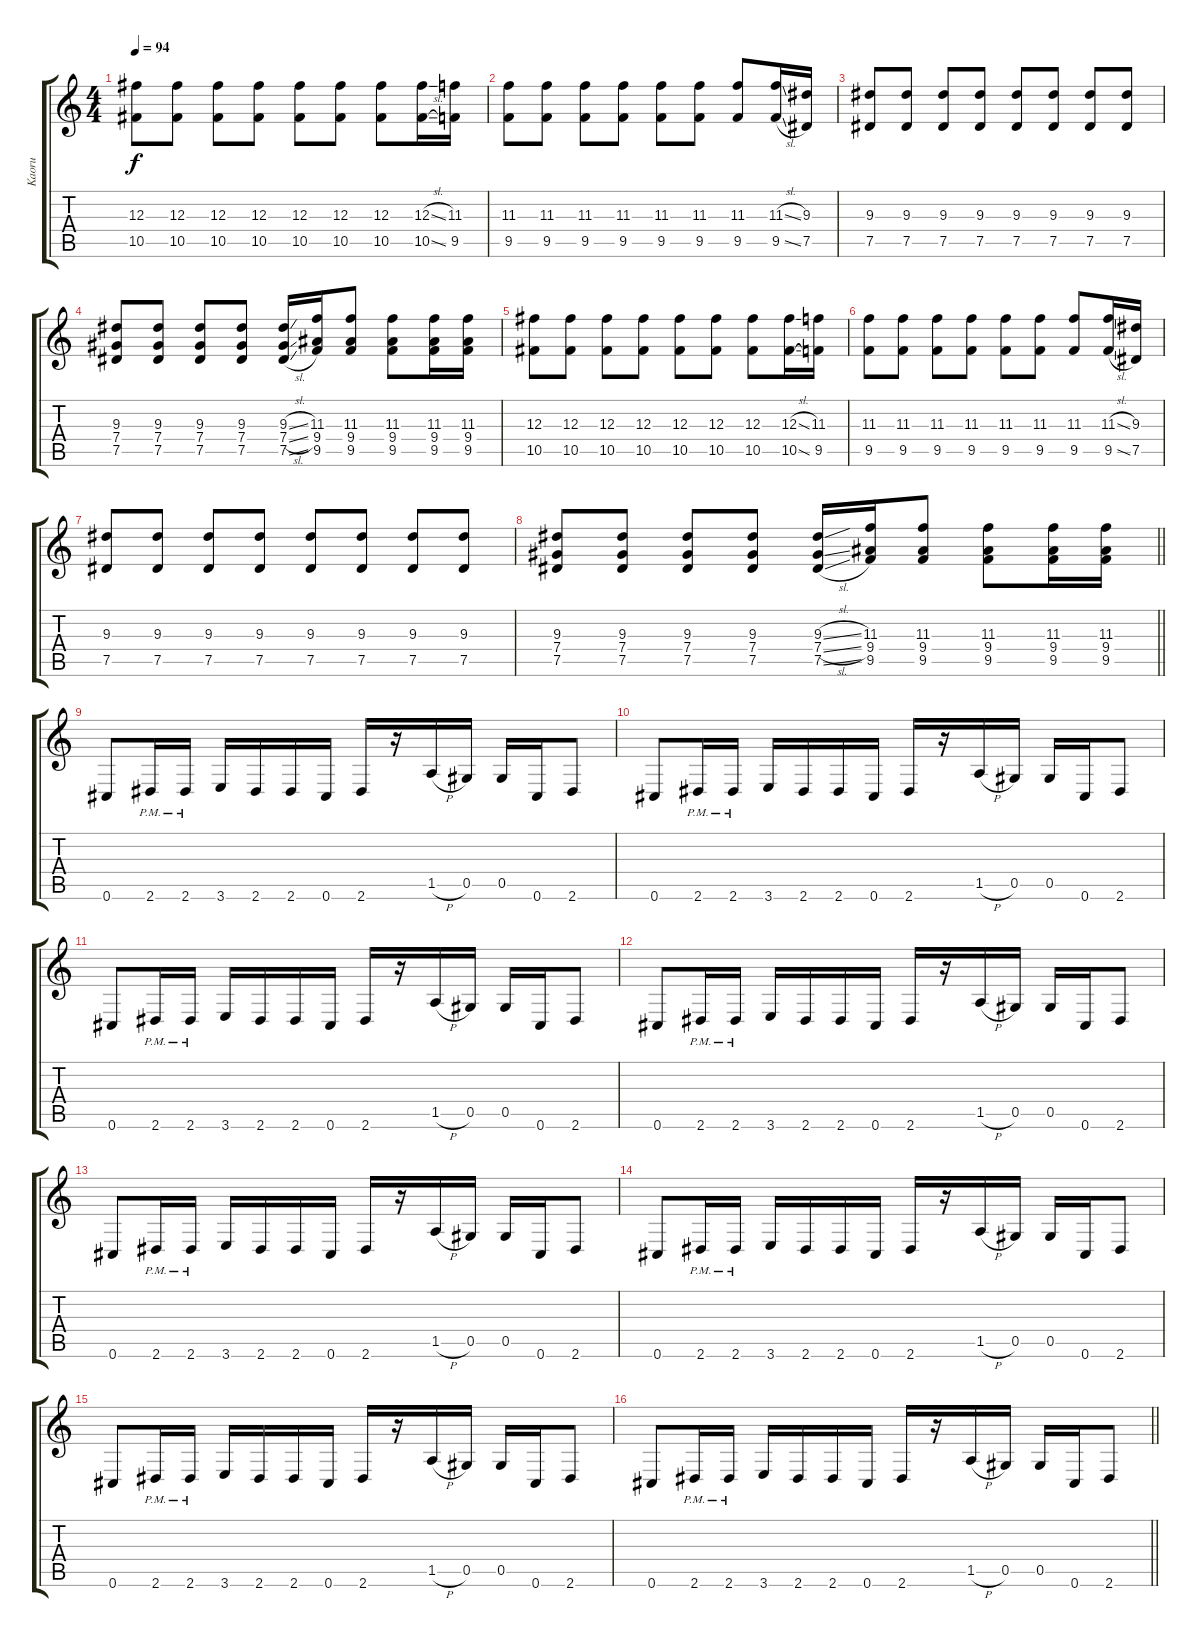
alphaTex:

\track ("Kaoru" "Kaoru") {instrument distortionguitar}
\staff {score tabs}
\tuning (Eb4 Bb3 Gb3 Db3 Ab2 Db2) {hide}
\ts (4 4)
\tempo 94
\clef g2
\ks c
(12.3 10.5).8{dy f} (12.3 10.5).8 (12.3 10.5).8 (12.3 10.5).8 (12.3 10.5).8 (12.3 10.5).8 (12.3 10.5).8 (12.3{sl} 10.5{sl}).16 (11.3 9.5).16 |
(11.3 9.5).8 (11.3 9.5).8 (11.3 9.5).8 (11.3 9.5).8 (11.3 9.5).8 (11.3 9.5).8 (11.3 9.5).8 (11.3{sl} 9.5{sl}).16 (9.3 7.5).16 |
(9.3 7.5).8 (9.3 7.5).8 (9.3 7.5).8 (9.3 7.5).8 (9.3 7.5).8 (9.3 7.5).8 (9.3 7.5).8 (9.3 7.5).8 |
(9.3 7.4 7.5).8 (9.3 7.4 7.5).8 (9.3 7.4 7.5).8 (9.3 7.4 7.5).8 (9.3{sl} 7.4{sl} 7.5{sl}).16 (11.3 9.4 9.5).16 (11.3 9.4 9.5).8 (11.3 9.4 9.5).8 (11.3 9.4 9.5).16 (11.3 9.4 9.5).16 |
(12.3 10.5).8 (12.3 10.5).8 (12.3 10.5).8 (12.3 10.5).8 (12.3 10.5).8 (12.3 10.5).8 (12.3 10.5).8 (12.3{sl} 10.5{sl}).16 (11.3 9.5).16 |
(11.3 9.5).8 (11.3 9.5).8 (11.3 9.5).8 (11.3 9.5).8 (11.3 9.5).8 (11.3 9.5).8 (11.3 9.5).8 (11.3{sl} 9.5{sl}).16 (9.3 7.5).16 |
(9.3 7.5).8 (9.3 7.5).8 (9.3 7.5).8 (9.3 7.5).8 (9.3 7.5).8 (9.3 7.5).8 (9.3 7.5).8 (9.3 7.5).8 |
\barLineRight lightlight
(9.3 7.4 7.5).8 (9.3 7.4 7.5).8 (9.3 7.4 7.5).8 (9.3 7.4 7.5).8 (9.3{sl} 7.4{sl} 7.5{sl}).16 (11.3 9.4 9.5).16 (11.3 9.4 9.5).8 (11.3 9.4 9.5).8 (11.3 9.4 9.5).16 (11.3 9.4 9.5).16 |
0.6.8{volume 13 instrument distortionguitar} 2.6{pm}.16 2.6{pm}.16 3.6.16 2.6.16 2.6.16 0.6.16 2.6.16 r.16 1.5{h}.16 0.5.16 0.5.16 0.6.16 2.6.8 |
0.6.8 2.6{pm}.16 2.6{pm}.16 3.6.16 2.6.16 2.6.16 0.6.16 2.6.16 r.16 1.5{h}.16 0.5.16 0.5.16 0.6.16 2.6.8 |
0.6.8 2.6{pm}.16 2.6{pm}.16 3.6.16 2.6.16 2.6.16 0.6.16 2.6.16 r.16 1.5{h}.16 0.5.16 0.5.16 0.6.16 2.6.8 |
0.6.8 2.6{pm}.16 2.6{pm}.16 3.6.16 2.6.16 2.6.16 0.6.16 2.6.16 r.16 1.5{h}.16 0.5.16 0.5.16 0.6.16 2.6.8 |
0.6.8 2.6{pm}.16 2.6{pm}.16 3.6.16 2.6.16 2.6.16 0.6.16 2.6.16 r.16 1.5{h}.16 0.5.16 0.5.16 0.6.16 2.6.8 |
0.6.8 2.6{pm}.16 2.6{pm}.16 3.6.16 2.6.16 2.6.16 0.6.16 2.6.16 r.16 1.5{h}.16 0.5.16 0.5.16 0.6.16 2.6.8 |
0.6.8 2.6{pm}.16 2.6{pm}.16 3.6.16 2.6.16 2.6.16 0.6.16 2.6.16 r.16 1.5{h}.16 0.5.16 0.5.16 0.6.16 2.6.8 |
\barLineRight lightlight
0.6.8 2.6{pm}.16 2.6{pm}.16 3.6.16 2.6.16 2.6.16 0.6.16 2.6.16 r.16 1.5{h}.16 0.5.16 0.5.16 0.6.16 2.6.8
